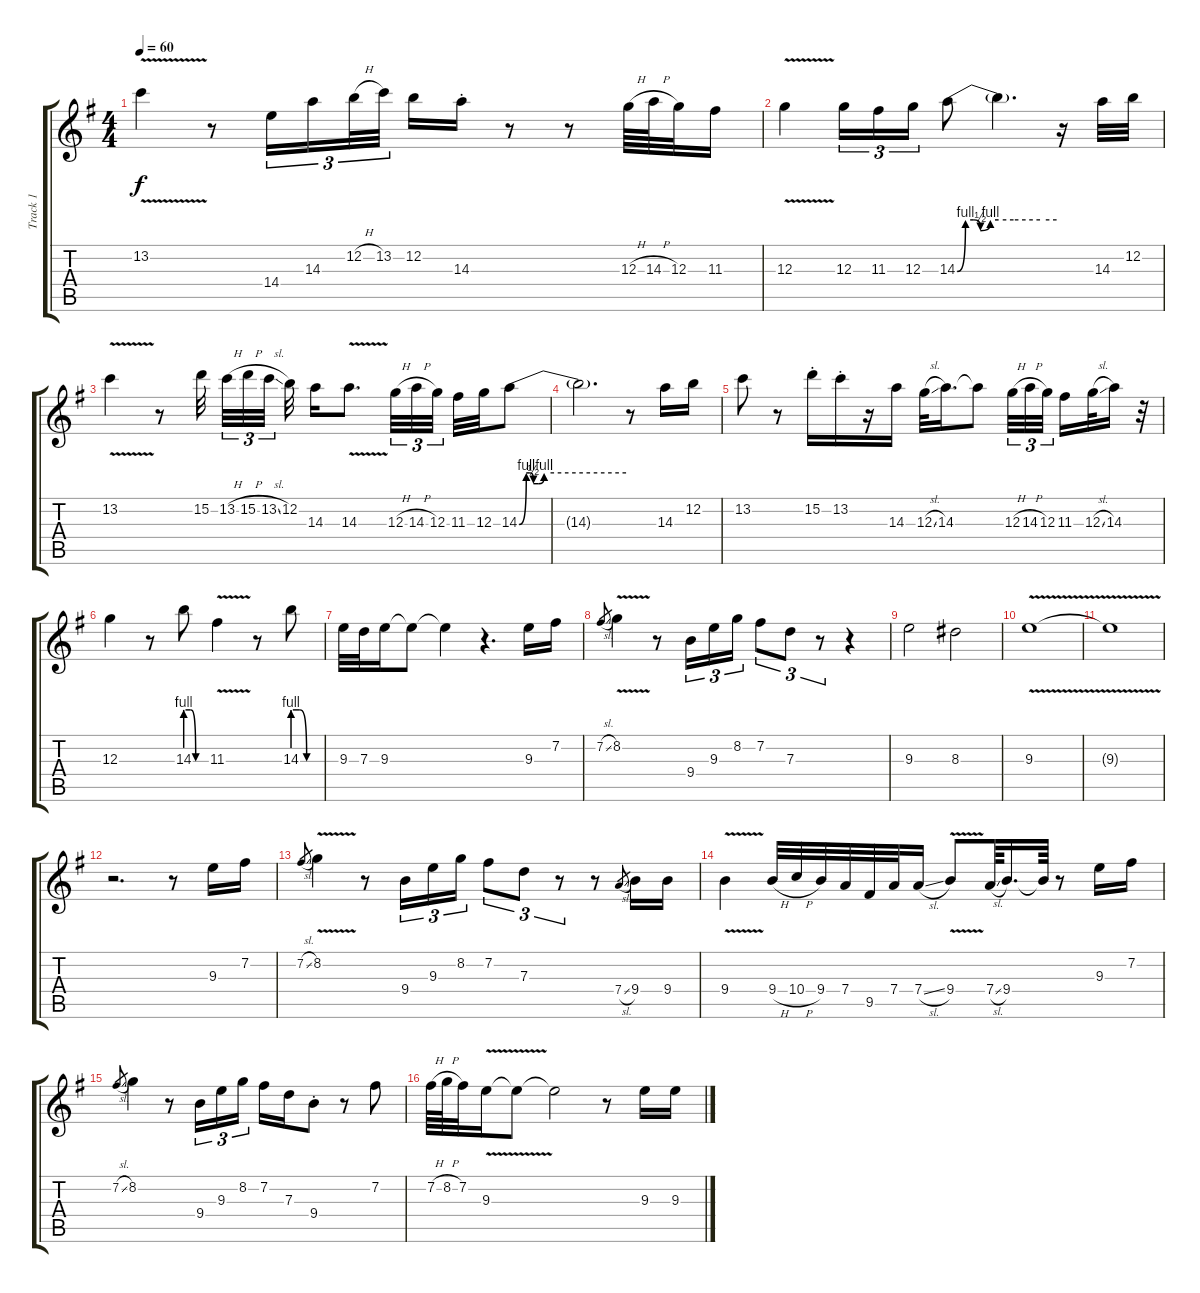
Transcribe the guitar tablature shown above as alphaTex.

\track ("Track 1" "Track 1") {instrument overdrivenguitar}
\staff {score tabs}
\tuning (E4 B3 G3 D3 A2 E2) {hide}
\ts (4 4)
\tempo 60
\clef g2
\ks eminor
13.2{v}.4{dy f} r.8 14.4.16{tu (3 2)} 14.3.16{tu (3 2)} 12.2{h}.32{tu (3 2)} 13.2.32{tu (3 2)} 12.2.16 14.3{st}.16 r.8 r.8 12.3{h}.64 14.3{h}.64 12.3.32 11.3.16 |
12.3{v}.4 12.3.16{tu (3 2)} 11.3.16{tu (3 2)} 12.3.16{tu (3 2)} 14.3{be (custom 0 0 5 4 10 4 14 2 20 4 25 4 34 4 50 4 60 4)}.8 14.3{t}.4{d} r.16 14.3.32 12.2.32 |
13.2{v}.4 r.8 15.2.32{beam splitsecondary} 13.2{h}.32{tu (3 2)} 15.2{h}.32{tu (3 2)} 13.2{sl}.32{tu (3 2) beam splitsecondary} 12.2.32 14.3.16 14.3{v}.8{d} 12.3{h}.32{tu (3 2)} 14.3{h}.32{tu (3 2)} 12.3.32{tu (3 2) beam splitsecondary} 11.3.32 12.3.32 14.3{be (custom 0 0 4 4 6 4 8 2 11 2 14 4 60 4)}.8 |
14.3{t}.2{d} r.8 14.3.16 12.2.16 |
13.2.8 r.8 15.2{st}.16 13.2{st}.16 r.16 14.3.16 12.3{sl}.32 14.3.16{d} 14.3{t}.8 12.3{h}.32{tu (3 2)} 14.3{h}.32{tu (3 2)} 12.3.32{tu (3 2) beam splitsecondary} 11.3.16 12.3{sl}.32 14.3.16 r.32 |
12.3.4 r.8 14.3{be (custom 0 4 15 4 30 0 60 0)}.8 11.3{v}.4 r.8 14.3{be (custom 0 4 15 4 30 0 60 0)}.8 |
9.3.32 7.3.32 9.3.16 9.3{t}.8 9.3{t}.4 r.4{d} 9.3.16 7.2.16 |
7.2{sl}.8{gr} 8.2{v}.4 r.8 9.4.16{tu (3 2)} 9.3.16{tu (3 2)} 8.2.16{tu (3 2)} 7.2.8{tu (3 2)} 7.3.8{tu (3 2)} r.8{tu (3 2)} r.4 |
9.3.2 8.3.2 |
9.3{v}.1 |
9.3{t}.1 |
r.2{d} r.8 9.3.16 7.2.16 |
7.2{sl}.8{gr} 8.2{v}.4 r.8 9.4.16{tu (3 2)} 9.3.16{tu (3 2)} 8.2.16{tu (3 2)} 7.2.8{tu (3 2)} 7.3.8{tu (3 2)} r.8{tu (3 2)} r.8 7.4{sl}.8{gr} 9.4.16 9.4.16 |
9.4{v}.4 9.4{h}.32 10.4{h}.32 9.4.32 7.4.32 9.5.32 7.4.32 7.4{sl}.16 9.4{v}.8 7.4{sl}.64 9.4.16{d} 9.4{t}.64 r.8 9.3.16 7.2.16 |
7.2{sl}.8{gr} 8.2.4 r.8 9.4.16{tu (3 2)} 9.3.16{tu (3 2)} 8.2.16{tu (3 2)} 7.2.16 7.3.16 9.4{st}.8 r.8 7.2.8 |
7.2{h}.64 8.2{h}.64 7.2.32 9.3{v}.16 9.3{t}.8 9.3{t}.2 r.8 9.3.16 9.3.16
